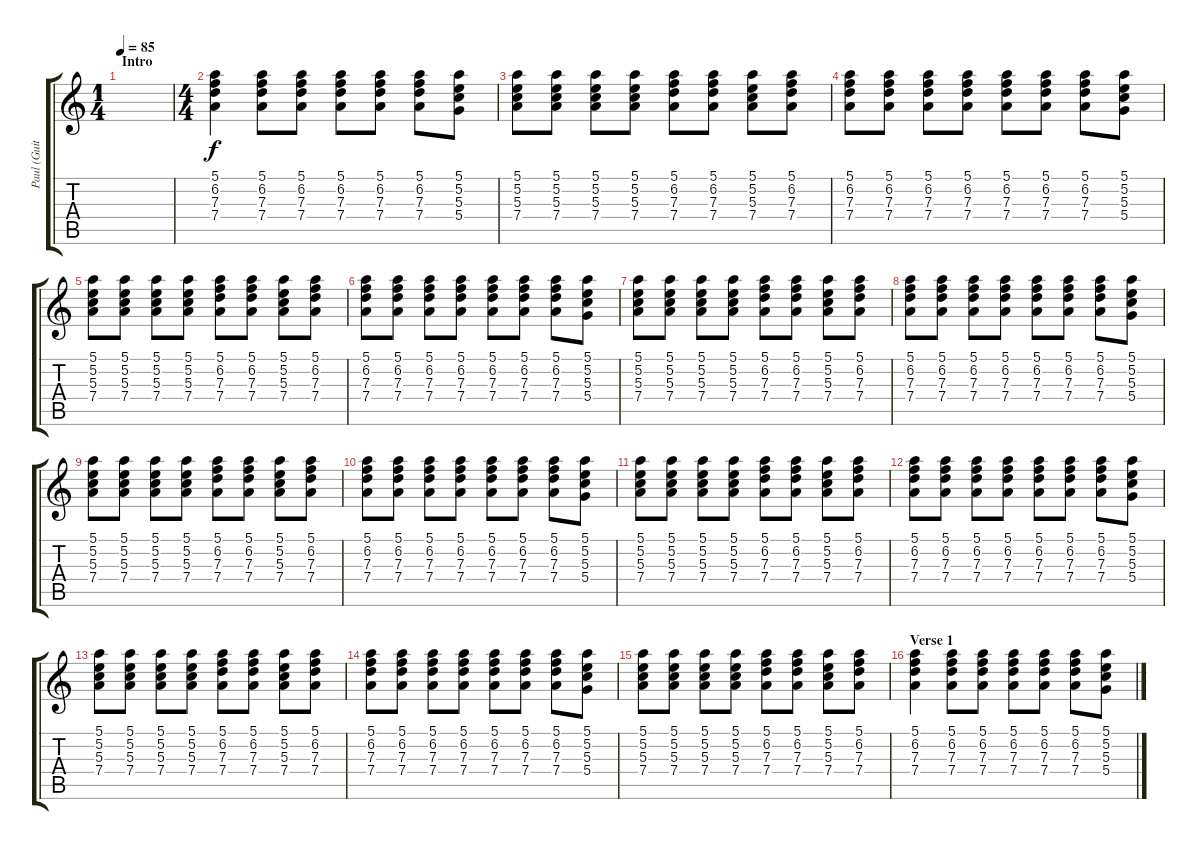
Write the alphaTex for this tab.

\track ("Paul (Guitar)" "Paul (Guit") {instrument electricguitarjazz}
\staff {score tabs}
\tuning (E4 B3 G3 D3 A2 E2) {hide}
\ts (1 4)
\section ("" "Intro")
\tempo 85
\clef g2
\ks c
|
\ts (4 4)
(5.1 6.2 7.3 7.4).4 (5.1 6.2 7.3 7.4).8 (5.1 6.2 7.3 7.4).8 (5.1 6.2 7.3 7.4).8 (5.1 6.2 7.3 7.4).8 (5.1 6.2 7.3 7.4).8 (5.1 5.2 5.3 5.4).8 |
(5.1 5.2 5.3 7.4).8 (5.1 5.2 5.3 7.4).8 (5.1 5.2 5.3 7.4).8 (5.1 5.2 5.3 7.4).8 (5.1 6.2 7.3 7.4).8 (5.1 6.2 7.3 7.4).8 (5.1 5.2 5.3 7.4).8 (5.1 6.2 7.3 7.4).8 |
(5.1 6.2 7.3 7.4).8 (5.1 6.2 7.3 7.4).8 (5.1 6.2 7.3 7.4).8 (5.1 6.2 7.3 7.4).8 (5.1 6.2 7.3 7.4).8 (5.1 6.2 7.3 7.4).8 (5.1 6.2 7.3 7.4).8 (5.1 5.2 5.3 5.4).8 |
(5.1 5.2 5.3 7.4).8 (5.1 5.2 5.3 7.4).8 (5.1 5.2 5.3 7.4).8 (5.1 5.2 5.3 7.4).8 (5.1 6.2 7.3 7.4).8 (5.1 6.2 7.3 7.4).8 (5.1 5.2 5.3 7.4).8 (5.1 6.2 7.3 7.4).8 |
(5.1 6.2 7.3 7.4).8 (5.1 6.2 7.3 7.4).8 (5.1 6.2 7.3 7.4).8 (5.1 6.2 7.3 7.4).8 (5.1 6.2 7.3 7.4).8 (5.1 6.2 7.3 7.4).8 (5.1 6.2 7.3 7.4).8 (5.1 5.2 5.3 5.4).8 |
(5.1 5.2 5.3 7.4).8 (5.1 5.2 5.3 7.4).8 (5.1 5.2 5.3 7.4).8 (5.1 5.2 5.3 7.4).8 (5.1 6.2 7.3 7.4).8 (5.1 6.2 7.3 7.4).8 (5.1 5.2 5.3 7.4).8 (5.1 6.2 7.3 7.4).8 |
(5.1 6.2 7.3 7.4).8 (5.1 6.2 7.3 7.4).8 (5.1 6.2 7.3 7.4).8 (5.1 6.2 7.3 7.4).8 (5.1 6.2 7.3 7.4).8 (5.1 6.2 7.3 7.4).8 (5.1 6.2 7.3 7.4).8 (5.1 5.2 5.3 5.4).8 |
(5.1 5.2 5.3 7.4).8 (5.1 5.2 5.3 7.4).8 (5.1 5.2 5.3 7.4).8 (5.1 5.2 5.3 7.4).8 (5.1 6.2 7.3 7.4).8 (5.1 6.2 7.3 7.4).8 (5.1 5.2 5.3 7.4).8 (5.1 6.2 7.3 7.4).8 |
(5.1 6.2 7.3 7.4).8 (5.1 6.2 7.3 7.4).8 (5.1 6.2 7.3 7.4).8 (5.1 6.2 7.3 7.4).8 (5.1 6.2 7.3 7.4).8 (5.1 6.2 7.3 7.4).8 (5.1 6.2 7.3 7.4).8 (5.1 5.2 5.3 5.4).8 |
(5.1 5.2 5.3 7.4).8 (5.1 5.2 5.3 7.4).8 (5.1 5.2 5.3 7.4).8 (5.1 5.2 5.3 7.4).8 (5.1 6.2 7.3 7.4).8 (5.1 6.2 7.3 7.4).8 (5.1 5.2 5.3 7.4).8 (5.1 6.2 7.3 7.4).8 |
(5.1 6.2 7.3 7.4).8 (5.1 6.2 7.3 7.4).8 (5.1 6.2 7.3 7.4).8 (5.1 6.2 7.3 7.4).8 (5.1 6.2 7.3 7.4).8 (5.1 6.2 7.3 7.4).8 (5.1 6.2 7.3 7.4).8 (5.1 5.2 5.3 5.4).8 |
(5.1 5.2 5.3 7.4).8 (5.1 5.2 5.3 7.4).8 (5.1 5.2 5.3 7.4).8 (5.1 5.2 5.3 7.4).8 (5.1 6.2 7.3 7.4).8 (5.1 6.2 7.3 7.4).8 (5.1 5.2 5.3 7.4).8 (5.1 6.2 7.3 7.4).8 |
(5.1 6.2 7.3 7.4).8 (5.1 6.2 7.3 7.4).8 (5.1 6.2 7.3 7.4).8 (5.1 6.2 7.3 7.4).8 (5.1 6.2 7.3 7.4).8 (5.1 6.2 7.3 7.4).8 (5.1 6.2 7.3 7.4).8 (5.1 5.2 5.3 5.4).8 |
(5.1 5.2 5.3 7.4).8 (5.1 5.2 5.3 7.4).8 (5.1 5.2 5.3 7.4).8 (5.1 5.2 5.3 7.4).8 (5.1 6.2 7.3 7.4).8 (5.1 6.2 7.3 7.4).8 (5.1 5.2 5.3 7.4).8 (5.1 6.2 7.3 7.4).8 |
\section ("" "Verse 1")
(5.1 6.2 7.3 7.4).4 (5.1 6.2 7.3 7.4).8 (5.1 6.2 7.3 7.4).8 (5.1 6.2 7.3 7.4).8 (5.1 6.2 7.3 7.4).8 (5.1 6.2 7.3 7.4).8 (5.1 5.2 5.3 5.4).8
